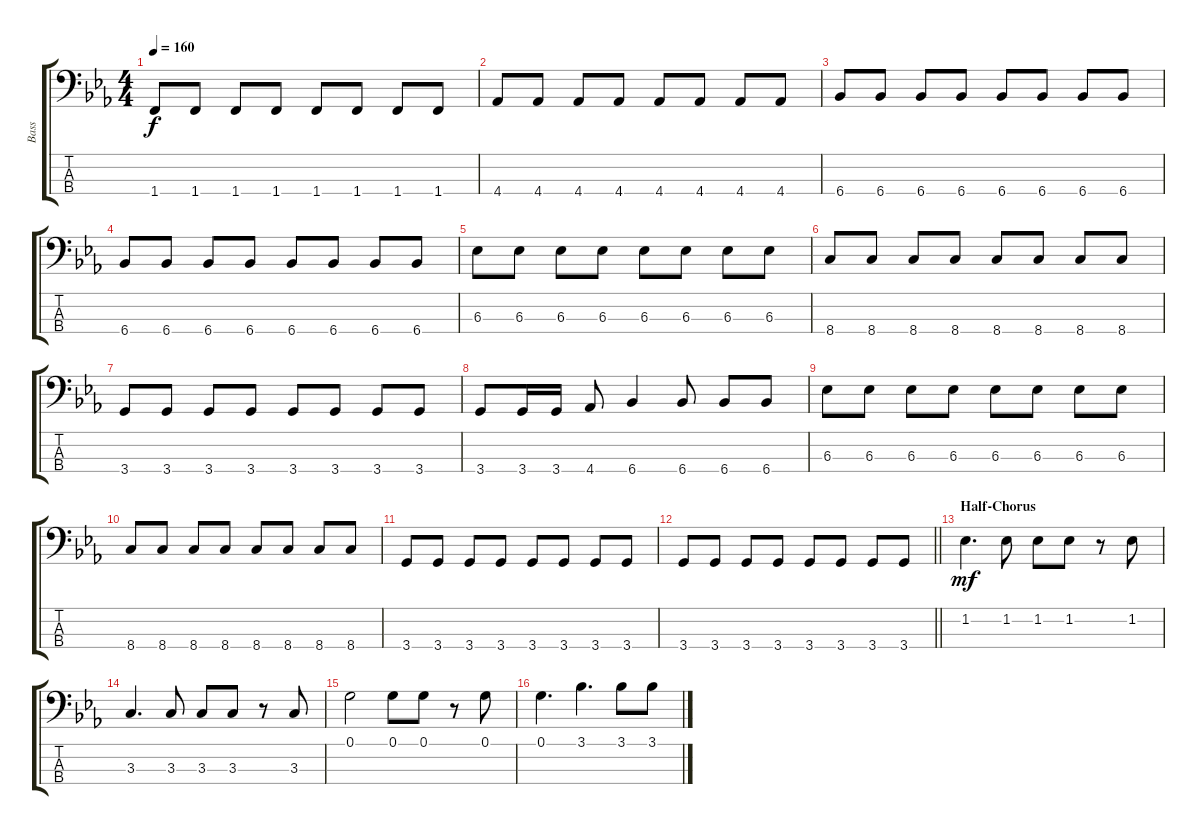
\track ("Bass" "Bass") {instrument electricbassfinger}
\staff {score tabs}
\tuning (G2 D2 A1 E1) {hide}
\ts (4 4)
\tempo 160
\clef f4
\ks eb
1.4.8{dy f} 1.4.8 1.4.8 1.4.8 1.4.8 1.4.8 1.4.8 1.4.8 |
4.4.8 4.4.8 4.4.8 4.4.8 4.4.8 4.4.8 4.4.8 4.4.8 |
6.4.8 6.4.8 6.4.8 6.4.8 6.4.8 6.4.8 6.4.8 6.4.8 |
6.4.8 6.4.8 6.4.8 6.4.8 6.4.8 6.4.8 6.4.8 6.4.8 |
6.3.8 6.3.8 6.3.8 6.3.8 6.3.8 6.3.8 6.3.8 6.3.8 |
8.4.8 8.4.8 8.4.8 8.4.8 8.4.8 8.4.8 8.4.8 8.4.8 |
3.4.8 3.4.8 3.4.8 3.4.8 3.4.8 3.4.8 3.4.8 3.4.8 |
3.4.8 3.4.16 3.4.16 4.4.8 6.4.4 6.4.8 6.4.8 6.4.8 |
6.3.8 6.3.8 6.3.8 6.3.8 6.3.8 6.3.8 6.3.8 6.3.8 |
8.4.8 8.4.8 8.4.8 8.4.8 8.4.8 8.4.8 8.4.8 8.4.8 |
3.4.8 3.4.8 3.4.8 3.4.8 3.4.8 3.4.8 3.4.8 3.4.8 |
\barLineRight lightlight
3.4.8 3.4.8 3.4.8 3.4.8 3.4.8 3.4.8 3.4.8 3.4.8 |
\section ("" "Half-Chorus")
1.2.4{d dy mf} 1.2.8 1.2.8 1.2.8 r.8 1.2.8 |
3.3.4{d} 3.3.8 3.3.8 3.3.8 r.8 3.3.8 |
0.1.2 0.1.8 0.1.8 r.8 0.1.8 |
0.1.4{d} 3.1.4{d} 3.1.8 3.1.8
